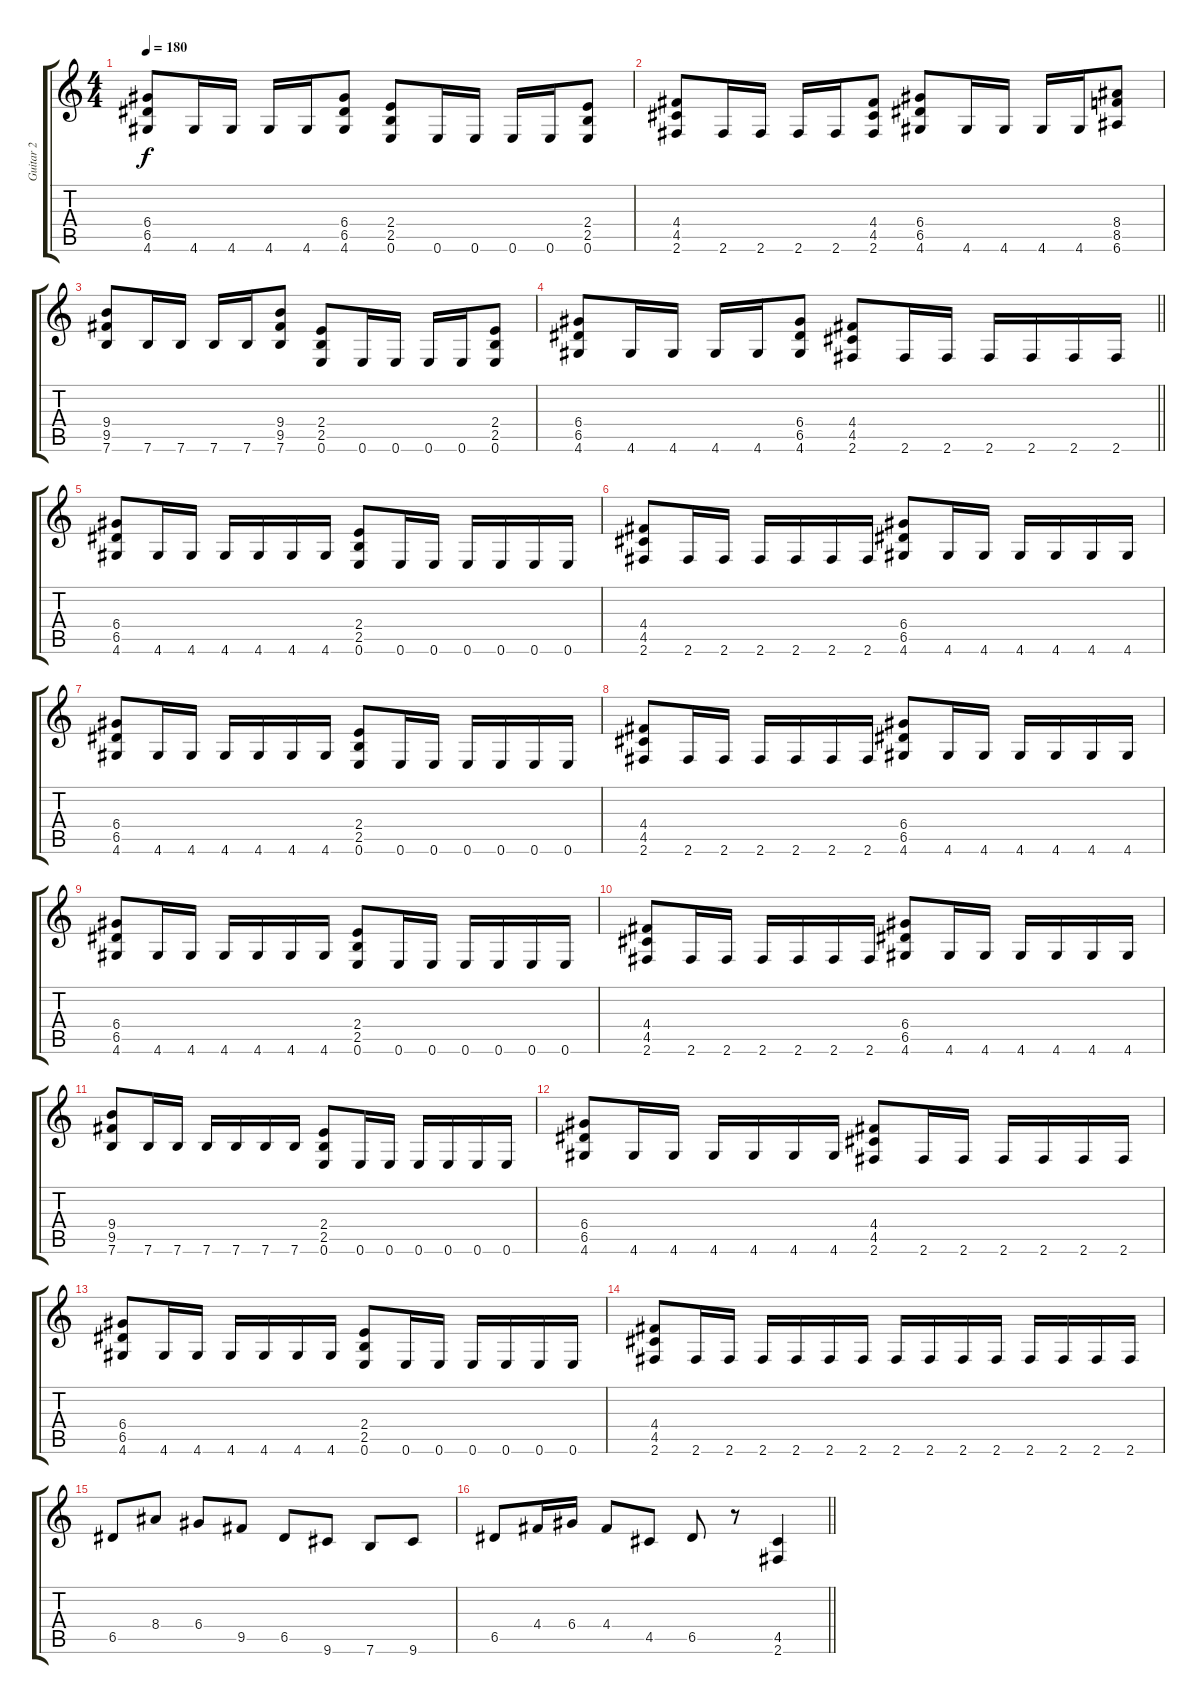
\track ("Guitar 2" "Guitar 2") {instrument distortionguitar}
\staff {score tabs}
\tuning (E4 B3 G3 D3 A2 E2) {hide}
\ts (4 4)
\tempo 180
\clef g2
\ks c
(6.4 6.5 4.6).8{dy f} 4.6.16 4.6.16 4.6.16 4.6.16 (6.4 6.5 4.6).8 (2.4 2.5 0.6).8 0.6.16 0.6.16 0.6.16 0.6.16 (2.4 2.5 0.6).8 |
(4.4 4.5 2.6).8 2.6.16 2.6.16 2.6.16 2.6.16 (4.4 4.5 2.6).8 (6.4 6.5 4.6).8 4.6.16 4.6.16 4.6.16 4.6.16 (8.4 8.5 6.6).8 |
(9.4 9.5 7.6).8 7.6.16 7.6.16 7.6.16 7.6.16 (9.4 9.5 7.6).8 (2.4 2.5 0.6).8 0.6.16 0.6.16 0.6.16 0.6.16 (2.4 2.5 0.6).8 |
\barLineRight lightlight
(6.4 6.5 4.6).8 4.6.16 4.6.16 4.6.16 4.6.16 (6.4 6.5 4.6).8 (4.4 4.5 2.6).8 2.6.16 2.6.16 2.6.16 2.6.16 2.6.16 2.6.16 |
\section ("" "")
(6.4 6.5 4.6).8 4.6.16 4.6.16 4.6.16 4.6.16 4.6.16 4.6.16 (2.4 2.5 0.6).8 0.6.16 0.6.16 0.6.16 0.6.16 0.6.16 0.6.16 |
(4.4 4.5 2.6).8 2.6.16 2.6.16 2.6.16 2.6.16 2.6.16 2.6.16 (6.4 6.5 4.6).8 4.6.16 4.6.16 4.6.16 4.6.16 4.6.16 4.6.16 |
(6.4 6.5 4.6).8 4.6.16 4.6.16 4.6.16 4.6.16 4.6.16 4.6.16 (2.4 2.5 0.6).8 0.6.16 0.6.16 0.6.16 0.6.16 0.6.16 0.6.16 |
(4.4 4.5 2.6).8 2.6.16 2.6.16 2.6.16 2.6.16 2.6.16 2.6.16 (6.4 6.5 4.6).8 4.6.16 4.6.16 4.6.16 4.6.16 4.6.16 4.6.16 |
(6.4 6.5 4.6).8 4.6.16 4.6.16 4.6.16 4.6.16 4.6.16 4.6.16 (2.4 2.5 0.6).8 0.6.16 0.6.16 0.6.16 0.6.16 0.6.16 0.6.16 |
(4.4 4.5 2.6).8 2.6.16 2.6.16 2.6.16 2.6.16 2.6.16 2.6.16 (6.4 6.5 4.6).8 4.6.16 4.6.16 4.6.16 4.6.16 4.6.16 4.6.16 |
(9.4 9.5 7.6).8 7.6.16 7.6.16 7.6.16 7.6.16 7.6.16 7.6.16 (2.4 2.5 0.6).8 0.6.16 0.6.16 0.6.16 0.6.16 0.6.16 0.6.16 |
(6.4 6.5 4.6).8 4.6.16 4.6.16 4.6.16 4.6.16 4.6.16 4.6.16 (4.4 4.5 2.6).8 2.6.16 2.6.16 2.6.16 2.6.16 2.6.16 2.6.16 |
(6.4 6.5 4.6).8 4.6.16 4.6.16 4.6.16 4.6.16 4.6.16 4.6.16 (2.4 2.5 0.6).8 0.6.16 0.6.16 0.6.16 0.6.16 0.6.16 0.6.16 |
(4.4 4.5 2.6).8 2.6.16 2.6.16 2.6.16 2.6.16 2.6.16 2.6.16 2.6.16 2.6.16 2.6.16 2.6.16 2.6.16 2.6.16 2.6.16 2.6.16 |
6.5.8 8.4.8 6.4.8 9.5.8 6.5.8 9.6.8 7.6.8 9.6.8 |
\barLineRight lightlight
6.5.8 4.4.16 6.4.16 4.4.8 4.5.8 6.5.8 r.8 (4.5 2.6).4
